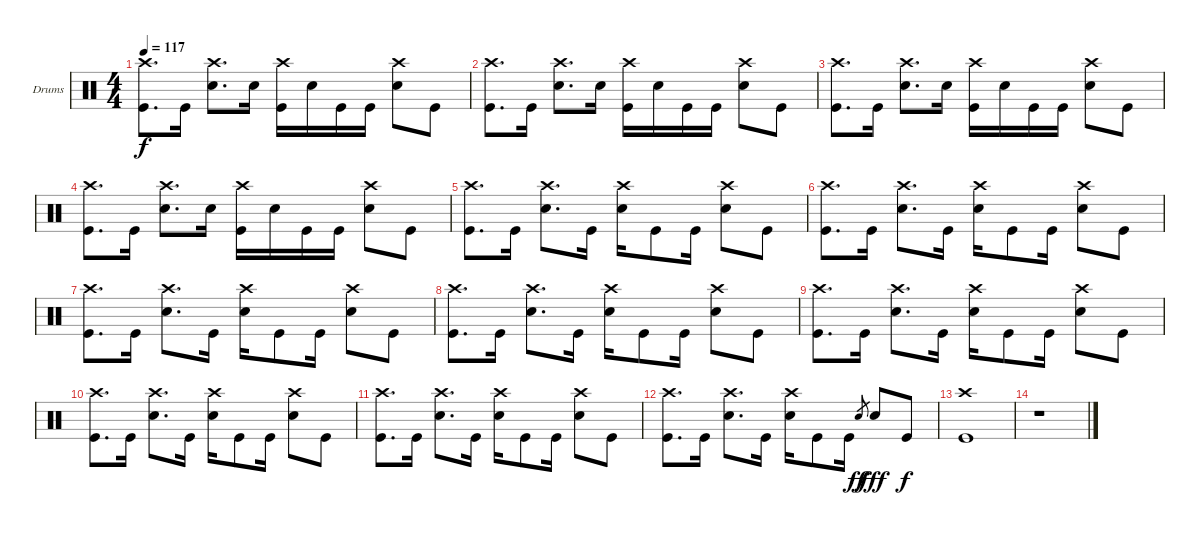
\defaultSystemsLayout 4
\bracketExtendMode groupsimilarinstruments
\firstSystemTrackNameOrientation horizontal
\otherSystemsTrackNameOrientation horizontal
\track ("David E. Grohl" "Drums") {instrument percussion}
\staff {score}
\articulation defaults
\ts (4 4)
\tempo 117
\clef neutral
\scale
0.333333
\ks c
("Crash high (hit)" "Kick (hit)").8{d dy f} "Kick (hit)".16 ("Crash high (hit)" "Snare (hit) 2").8{d} "Snare (hit) 2".16 ("Crash high (hit)" "Kick (hit)").16 "Snare (hit) 2".16 "Kick (hit)".16 "Kick (hit)".16 ("Crash high (hit)" "Snare (hit) 2").8 "Kick (hit)".8 |
\scale
0.333333 ("Crash high (hit)" "Kick (hit)").8{d} "Kick (hit)".16 ("Crash high (hit)" "Snare (hit) 2").8{d} "Snare (hit) 2".16 ("Crash high (hit)" "Kick (hit)").16 "Snare (hit) 2".16 "Kick (hit)".16 "Kick (hit)".16 ("Crash high (hit)" "Snare (hit) 2").8 "Kick (hit)".8 |
\scale
0.333333 ("Crash high (hit)" "Kick (hit)").8{d} "Kick (hit)".16 ("Crash high (hit)" "Snare (hit) 2").8{d} "Snare (hit) 2".16 ("Crash high (hit)" "Kick (hit)").16 "Snare (hit) 2".16 "Kick (hit)".16 "Kick (hit)".16 ("Crash high (hit)" "Snare (hit) 2").8 "Kick (hit)".8 |
\scale
0.333333 ("Crash high (hit)" "Kick (hit)").8{d} "Kick (hit)".16 ("Crash high (hit)" "Snare (hit) 2").8{d} "Snare (hit) 2".16 ("Crash high (hit)" "Kick (hit)").16 "Snare (hit) 2".16 "Kick (hit)".16 "Kick (hit)".16 ("Crash high (hit)" "Snare (hit) 2").8 "Kick (hit)".8 |
\scale
0.333333 ("Crash high (hit)" "Kick (hit)").8{d} "Kick (hit)".16 ("Crash high (hit)" "Snare (hit) 2").8{d} "Kick (hit)".16 ("Crash high (hit)" "Snare (hit) 2").16 "Kick (hit)".8 "Kick (hit)".16 ("Crash high (hit)" "Snare (hit) 2").8 "Kick (hit)".8 |
\scale
0.333333 ("Crash high (hit)" "Kick (hit)").8{d} "Kick (hit)".16 ("Crash high (hit)" "Snare (hit) 2").8{d} "Kick (hit)".16 ("Crash high (hit)" "Snare (hit) 2").16 "Kick (hit)".8 "Kick (hit)".16 ("Crash high (hit)" "Snare (hit) 2").8 "Kick (hit)".8 |
\scale
0.333333 ("Crash high (hit)" "Kick (hit)").8{d} "Kick (hit)".16 ("Crash high (hit)" "Snare (hit) 2").8{d} "Kick (hit)".16 ("Crash high (hit)" "Snare (hit) 2").16 "Kick (hit)".8 "Kick (hit)".16 ("Crash high (hit)" "Snare (hit) 2").8 "Kick (hit)".8 |
\scale
0.333333 ("Crash high (hit)" "Kick (hit)").8{d} "Kick (hit)".16 ("Crash high (hit)" "Snare (hit) 2").8{d} "Kick (hit)".16 ("Crash high (hit)" "Snare (hit) 2").16 "Kick (hit)".8 "Kick (hit)".16 ("Crash high (hit)" "Snare (hit) 2").8 "Kick (hit)".8 |
\scale
0.333333 ("Crash high (hit)" "Kick (hit)").8{d} "Kick (hit)".16 ("Crash high (hit)" "Snare (hit) 2").8{d} "Kick (hit)".16 ("Crash high (hit)" "Snare (hit) 2").16 "Kick (hit)".8 "Kick (hit)".16 ("Crash high (hit)" "Snare (hit) 2").8 "Kick (hit)".8 |
\scale
0.333333 ("Crash high (hit)" "Kick (hit)").8{d} "Kick (hit)".16 ("Crash high (hit)" "Snare (hit) 2").8{d} "Kick (hit)".16 ("Crash high (hit)" "Snare (hit) 2").16 "Kick (hit)".8 "Kick (hit)".16 ("Crash high (hit)" "Snare (hit) 2").8 "Kick (hit)".8 |
\scale
0.333333 ("Crash high (hit)" "Kick (hit)").8{d} "Kick (hit)".16 ("Crash high (hit)" "Snare (hit) 2").8{d} "Kick (hit)".16 ("Crash high (hit)" "Snare (hit) 2").16 "Kick (hit)".8 "Kick (hit)".16 ("Crash high (hit)" "Snare (hit) 2").8 "Kick (hit)".8 |
\scale
0.333333 ("Crash high (hit)" "Kick (hit)").8{d} "Kick (hit)".16 ("Crash high (hit)" "Snare (hit) 2").8{d} "Kick (hit)".16 ("Crash high (hit)" "Snare (hit) 2").16 "Kick (hit)".8 "Kick (hit)".16 "Snare (hit) 2".8{gr dy ff} "Snare (hit) 2".8{dy fff} "Kick (hit)".8{dy f} |
\scale
0.333333 ("Crash high (hit)" "Kick (hit)").1 |
r.1
